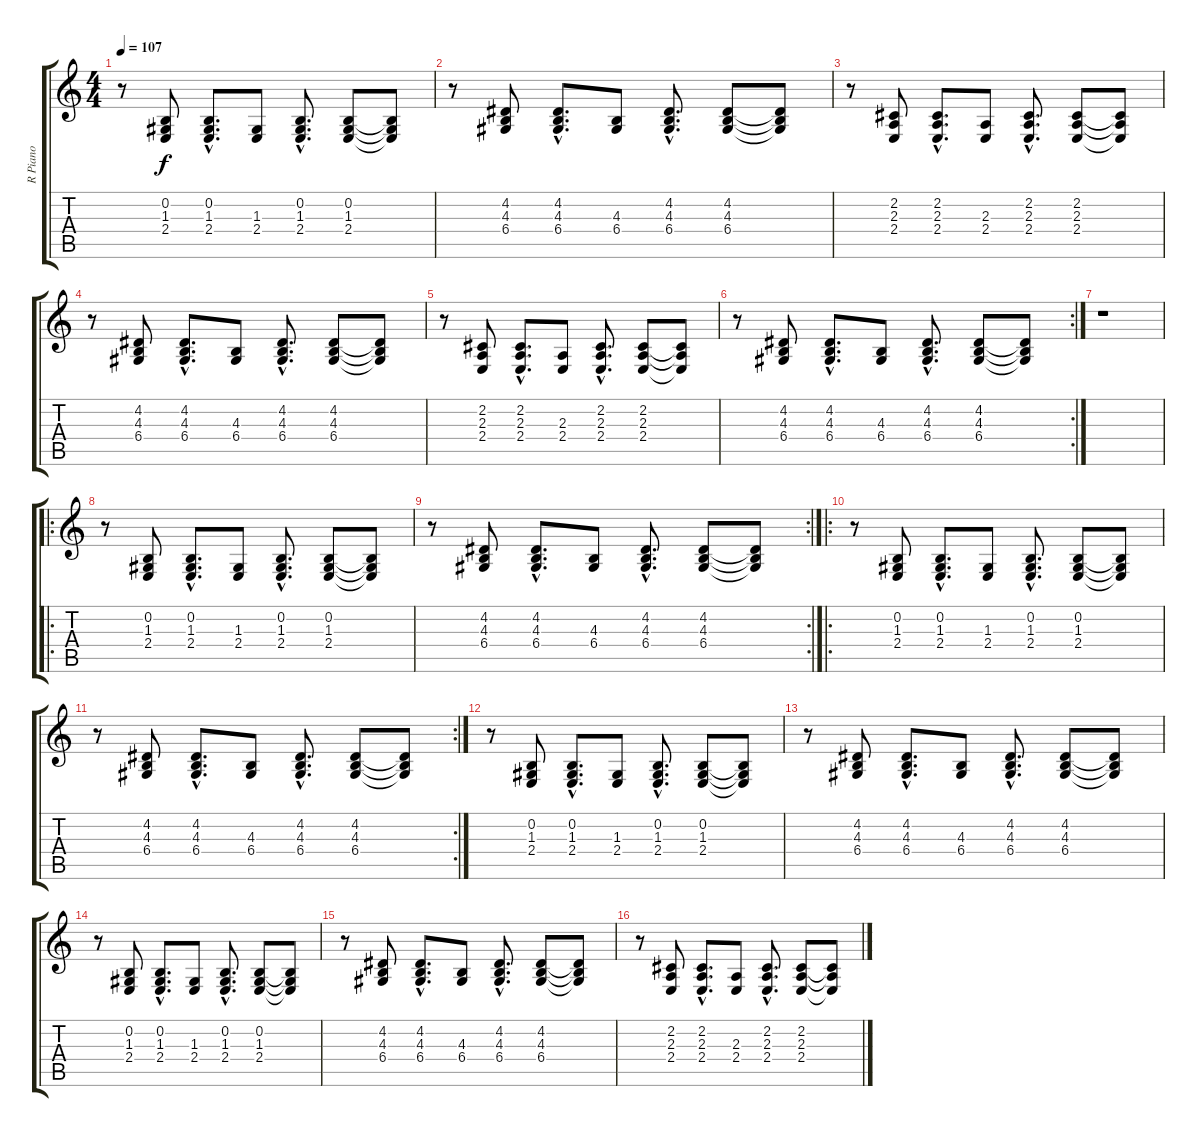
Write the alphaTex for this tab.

\track ("R Piano" "R Piano") {instrument brightacousticpiano}
\staff {score tabs}
\tuning (E4 B3 G3 D3 A2 E2) {hide}
\ts (4 4)
\tempo 107
\clef g2
\ks c
r.8{dy f} (0.2 1.3 2.4).8 (0.2{hac} 1.3{hac} 2.4{hac}).8{d} (1.3 2.4).8 (0.2{hac} 1.3{hac} 2.4{hac}).8{d} (0.2 1.3 2.4).8 (0.2{t} 1.3{t} 2.4{t}).8 |
r.8 (4.2 4.3 6.4).8 (4.2{hac} 4.3{hac} 6.4{hac}).8{d} (4.3 6.4).8 (4.2{hac} 4.3{hac} 6.4{hac}).8{d} (4.2 4.3 6.4).8 (4.2{t} 4.3{t} 6.4{t}).8 |
r.8 (2.2 2.3 2.4).8 (2.2{hac} 2.3{hac} 2.4{hac}).8{d} (2.3 2.4).8 (2.2{hac} 2.3{hac} 2.4{hac}).8{d} (2.2 2.3 2.4).8 (2.2{t} 2.3{t} 2.4{t}).8 |
r.8 (4.2 4.3 6.4).8 (4.2{hac} 4.3{hac} 6.4{hac}).8{d} (4.3 6.4).8 (4.2{hac} 4.3{hac} 6.4{hac}).8{d} (4.2 4.3 6.4).8 (4.2{t} 4.3{t} 6.4{t}).8 |
r.8 (2.2 2.3 2.4).8 (2.2{hac} 2.3{hac} 2.4{hac}).8{d} (2.3 2.4).8 (2.2{hac} 2.3{hac} 2.4{hac}).8{d} (2.2 2.3 2.4).8 (2.2{t} 2.3{t} 2.4{t}).8 |
\rc 2
r.8 (4.2 4.3 6.4).8 (4.2{hac} 4.3{hac} 6.4{hac}).8{d} (4.3 6.4).8 (4.2{hac} 4.3{hac} 6.4{hac}).8{d} (4.2 4.3 6.4).8 (4.2{t} 4.3{t} 6.4{t}).8 |
r.1 |
\ro
r.8 (0.2 1.3 2.4).8 (0.2{hac} 1.3{hac} 2.4{hac}).8{d} (1.3 2.4).8 (0.2{hac} 1.3{hac} 2.4{hac}).8{d} (0.2 1.3 2.4).8 (0.2{t} 1.3{t} 2.4{t}).8 |
\rc 2
r.8 (4.2 4.3 6.4).8 (4.2{hac} 4.3{hac} 6.4{hac}).8{d} (4.3 6.4).8 (4.2{hac} 4.3{hac} 6.4{hac}).8{d} (4.2 4.3 6.4).8 (4.2{t} 4.3{t} 6.4{t}).8 |
\ro
r.8 (0.2 1.3 2.4).8 (0.2{hac} 1.3{hac} 2.4{hac}).8{d} (1.3 2.4).8 (0.2{hac} 1.3{hac} 2.4{hac}).8{d} (0.2 1.3 2.4).8 (0.2{t} 1.3{t} 2.4{t}).8 |
\rc 2
r.8 (4.2 4.3 6.4).8 (4.2{hac} 4.3{hac} 6.4{hac}).8{d} (4.3 6.4).8 (4.2{hac} 4.3{hac} 6.4{hac}).8{d} (4.2 4.3 6.4).8 (4.2{t} 4.3{t} 6.4{t}).8 |
r.8 (0.2 1.3 2.4).8 (0.2{hac} 1.3{hac} 2.4{hac}).8{d} (1.3 2.4).8 (0.2{hac} 1.3{hac} 2.4{hac}).8{d} (0.2 1.3 2.4).8 (0.2{t} 1.3{t} 2.4{t}).8 |
r.8 (4.2 4.3 6.4).8 (4.2{hac} 4.3{hac} 6.4{hac}).8{d} (4.3 6.4).8 (4.2{hac} 4.3{hac} 6.4{hac}).8{d} (4.2 4.3 6.4).8 (4.2{t} 4.3{t} 6.4{t}).8 |
r.8 (0.2 1.3 2.4).8 (0.2{hac} 1.3{hac} 2.4{hac}).8{d} (1.3 2.4).8 (0.2{hac} 1.3{hac} 2.4{hac}).8{d} (0.2 1.3 2.4).8 (0.2{t} 1.3{t} 2.4{t}).8 |
r.8 (4.2 4.3 6.4).8 (4.2{hac} 4.3{hac} 6.4{hac}).8{d} (4.3 6.4).8 (4.2{hac} 4.3{hac} 6.4{hac}).8{d} (4.2 4.3 6.4).8 (4.2{t} 4.3{t} 6.4{t}).8 |
r.8 (2.2 2.3 2.4).8 (2.2{hac} 2.3{hac} 2.4{hac}).8{d} (2.3 2.4).8 (2.2{hac} 2.3{hac} 2.4{hac}).8{d} (2.2 2.3 2.4).8 (2.2{t} 2.3{t} 2.4{t}).8
